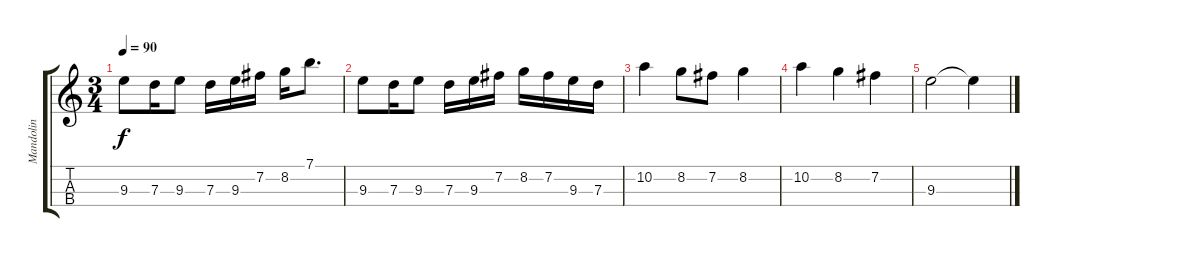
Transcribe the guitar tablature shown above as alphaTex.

\track ("Mandolin" "Mandolin") {instrument acousticguitarsteel}
\staff {score tabs}
\tuning (E4 B3 G3 D2) {hide}
\ts (3 4)
\tempo 90
\clef g2
\ks c
9.3.8{dy f} 7.3.16 9.3.8 7.3.16 9.3.16 7.2.16 8.2.16 7.1.8{d} |
9.3.8 7.3.16 9.3.8 7.3.16 9.3.16 7.2.16 8.2.16 7.2.16 9.3.16 7.3.16 |
10.2.4 8.2.8 7.2.8 8.2.4 |
10.2.4 8.2.4 7.2.4 |
9.3.2 9.3{t}.4
